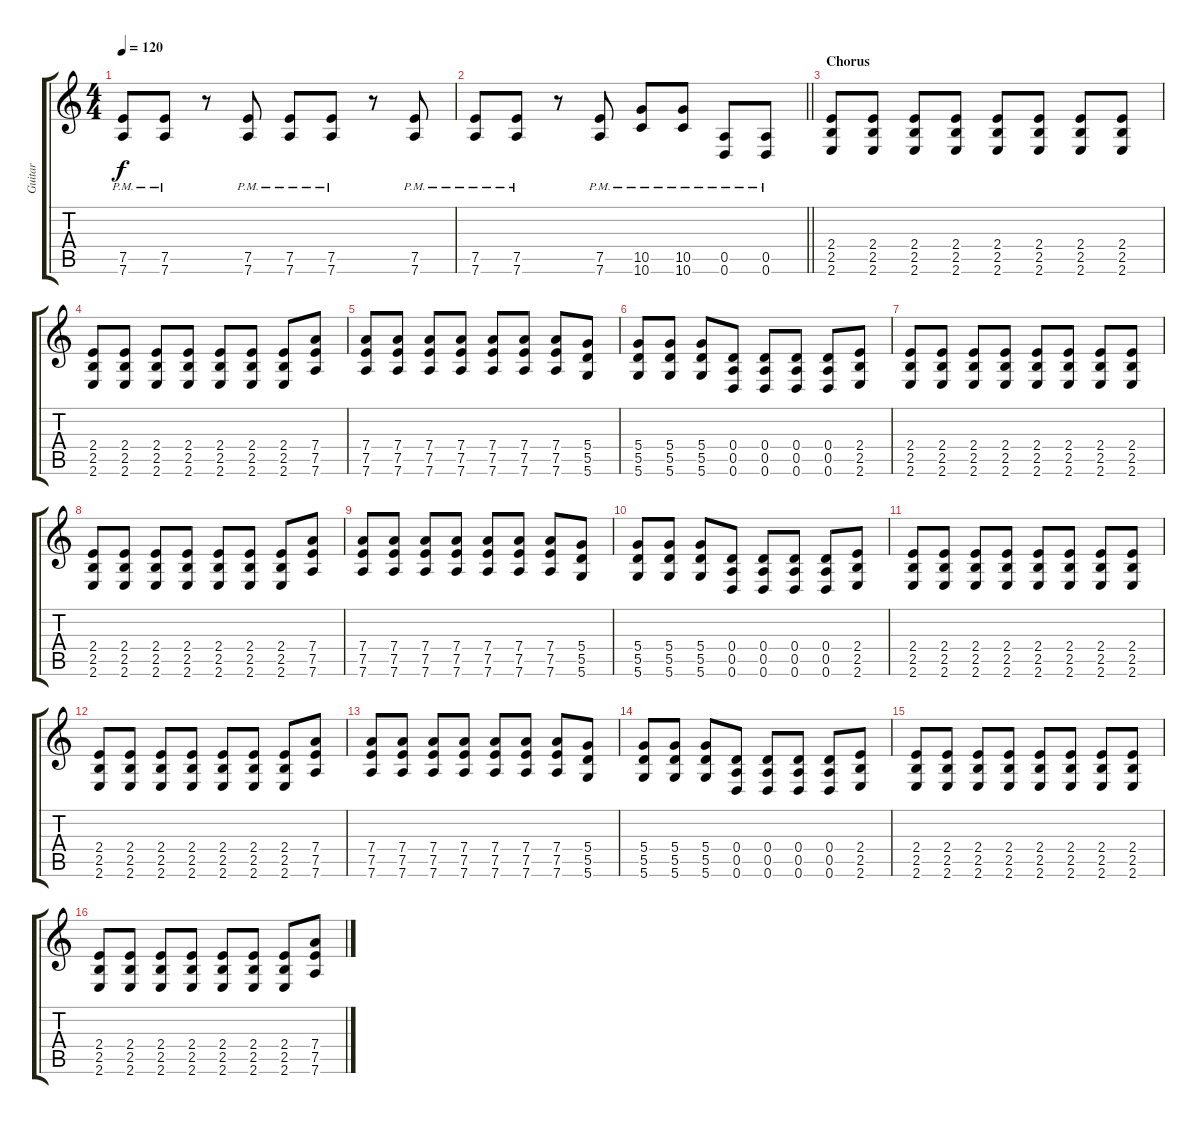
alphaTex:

\track ("Guitar" "Guitar") {instrument distortionguitar}
\staff {score tabs}
\tuning (E4 B3 G3 D3 A2 D2) {hide}
\ts (4 4)
\tempo 120
\clef g2
\ks c
(7.5{pm} 7.6{pm}).8{dy f} (7.5{pm} 7.6{pm}).8 r.8 (7.5{pm} 7.6{pm}).8 (7.5{pm} 7.6{pm}).8 (7.5{pm} 7.6{pm}).8 r.8 (7.5{pm} 7.6{pm}).8 |
\barLineRight lightlight
(7.5{pm} 7.6{pm}).8 (7.5{pm} 7.6{pm}).8 r.8 (7.5{pm} 7.6{pm}).8 (10.5{pm} 10.6{pm}).8 (10.5{pm} 10.6{pm}).8 (0.5{pm} 0.6{pm}).8 (0.5{pm} 0.6{pm}).8 |
\section ("" "Chorus")
(2.4 2.5 2.6).8 (2.4 2.5 2.6).8 (2.4 2.5 2.6).8 (2.4 2.5 2.6).8 (2.4 2.5 2.6).8 (2.4 2.5 2.6).8 (2.4 2.5 2.6).8 (2.4 2.5 2.6).8 |
(2.4 2.5 2.6).8 (2.4 2.5 2.6).8 (2.4 2.5 2.6).8 (2.4 2.5 2.6).8 (2.4 2.5 2.6).8 (2.4 2.5 2.6).8 (2.4 2.5 2.6).8 (7.4 7.5 7.6).8 |
(7.4 7.5 7.6).8 (7.4 7.5 7.6).8 (7.4 7.5 7.6).8 (7.4 7.5 7.6).8 (7.4 7.5 7.6).8 (7.4 7.5 7.6).8 (7.4 7.5 7.6).8 (5.4 5.5 5.6).8 |
(5.4 5.5 5.6).8 (5.4 5.5 5.6).8 (5.4 5.5 5.6).8 (0.4 0.5 0.6).8 (0.4 0.5 0.6).8 (0.4 0.5 0.6).8 (0.4 0.5 0.6).8 (2.4 2.5 2.6).8 |
(2.4 2.5 2.6).8 (2.4 2.5 2.6).8 (2.4 2.5 2.6).8 (2.4 2.5 2.6).8 (2.4 2.5 2.6).8 (2.4 2.5 2.6).8 (2.4 2.5 2.6).8 (2.4 2.5 2.6).8 |
(2.4 2.5 2.6).8 (2.4 2.5 2.6).8 (2.4 2.5 2.6).8 (2.4 2.5 2.6).8 (2.4 2.5 2.6).8 (2.4 2.5 2.6).8 (2.4 2.5 2.6).8 (7.4 7.5 7.6).8 |
(7.4 7.5 7.6).8 (7.4 7.5 7.6).8 (7.4 7.5 7.6).8 (7.4 7.5 7.6).8 (7.4 7.5 7.6).8 (7.4 7.5 7.6).8 (7.4 7.5 7.6).8 (5.4 5.5 5.6).8 |
(5.4 5.5 5.6).8 (5.4 5.5 5.6).8 (5.4 5.5 5.6).8 (0.4 0.5 0.6).8 (0.4 0.5 0.6).8 (0.4 0.5 0.6).8 (0.4 0.5 0.6).8 (2.4 2.5 2.6).8 |
(2.4 2.5 2.6).8 (2.4 2.5 2.6).8 (2.4 2.5 2.6).8 (2.4 2.5 2.6).8 (2.4 2.5 2.6).8 (2.4 2.5 2.6).8 (2.4 2.5 2.6).8 (2.4 2.5 2.6).8 |
(2.4 2.5 2.6).8 (2.4 2.5 2.6).8 (2.4 2.5 2.6).8 (2.4 2.5 2.6).8 (2.4 2.5 2.6).8 (2.4 2.5 2.6).8 (2.4 2.5 2.6).8 (7.4 7.5 7.6).8 |
(7.4 7.5 7.6).8 (7.4 7.5 7.6).8 (7.4 7.5 7.6).8 (7.4 7.5 7.6).8 (7.4 7.5 7.6).8 (7.4 7.5 7.6).8 (7.4 7.5 7.6).8 (5.4 5.5 5.6).8 |
(5.4 5.5 5.6).8 (5.4 5.5 5.6).8 (5.4 5.5 5.6).8 (0.4 0.5 0.6).8 (0.4 0.5 0.6).8 (0.4 0.5 0.6).8 (0.4 0.5 0.6).8 (2.4 2.5 2.6).8 |
(2.4 2.5 2.6).8 (2.4 2.5 2.6).8 (2.4 2.5 2.6).8 (2.4 2.5 2.6).8 (2.4 2.5 2.6).8 (2.4 2.5 2.6).8 (2.4 2.5 2.6).8 (2.4 2.5 2.6).8 |
(2.4 2.5 2.6).8 (2.4 2.5 2.6).8 (2.4 2.5 2.6).8 (2.4 2.5 2.6).8 (2.4 2.5 2.6).8 (2.4 2.5 2.6).8 (2.4 2.5 2.6).8 (7.4 7.5 7.6).8
